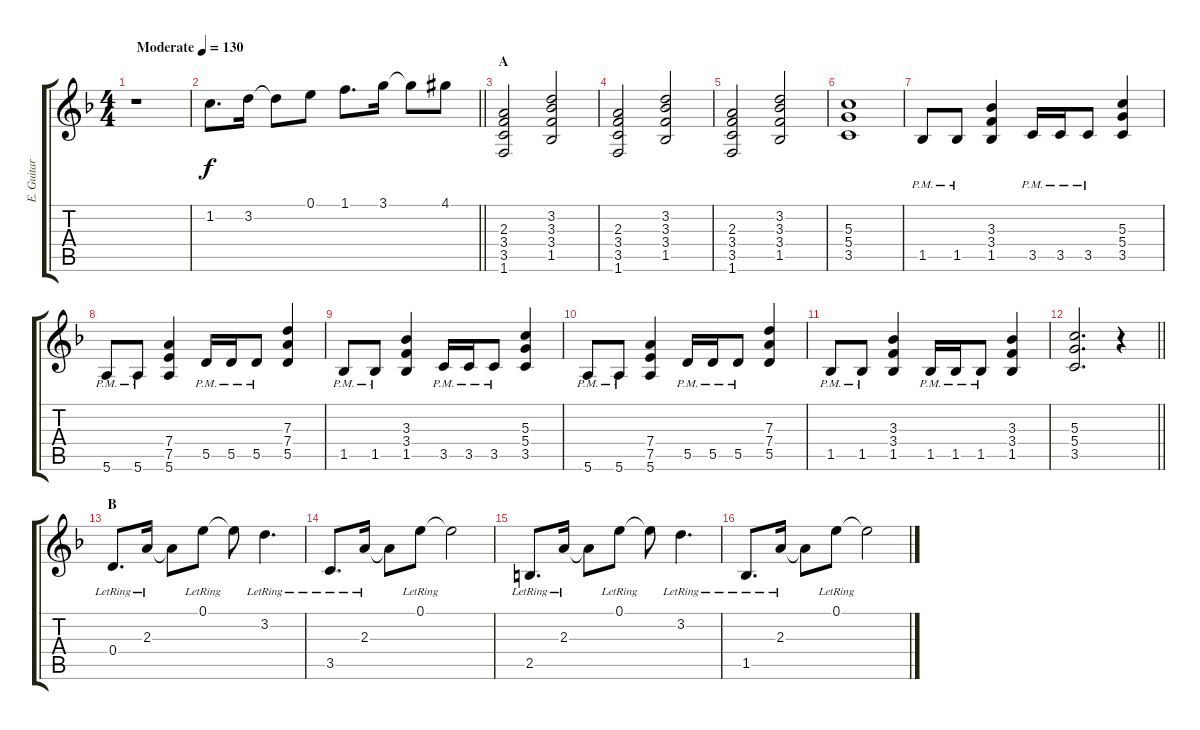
\track ("E. Guitar I" "E. Guitar ") {instrument overdrivenguitar}
\staff {score tabs}
\tuning (E4 B3 G3 D3 A2 E2) {hide}
\ts (4 4)
\tempo (130 "Moderate")
\clef g2
\ks f
r.1{dy f instrument overdrivenguitar} |
\barLineRight lightlight
1.2.8{d} 3.2.16 3.2{t}.8 0.1.8 1.1.8{d} 3.1.16 3.1{t}.8 4.1{acc #}.8 |
\section ("" "A")
(2.3 3.4 3.5 1.6).2 (3.2 3.3 3.4 1.5).2 |
(2.3 3.4 3.5 1.6).2 (3.2 3.3 3.4 1.5).2 |
(2.3 3.4 3.5 1.6).2 (3.2 3.3 3.4 1.5).2 |
(5.3 5.4 3.5).1 |
1.5{pm}.8 1.5{pm}.8 (3.3 3.4 1.5).4 3.5{pm}.16 3.5{pm}.16 3.5{pm}.8 (5.3 5.4 3.5).4 |
5.6{pm}.8 5.6{pm}.8 (7.4 7.5 5.6).4 5.5{pm}.16 5.5{pm}.16 5.5{pm}.8 (7.3 7.4 5.5).4 |
1.5{pm}.8 1.5{pm}.8 (3.3 3.4 1.5).4 3.5{pm}.16 3.5{pm}.16 3.5{pm}.8 (5.3 5.4 3.5).4 |
5.6{pm}.8 5.6{pm}.8 (7.4 7.5 5.6).4 5.5{pm}.16 5.5{pm}.16 5.5{pm}.8 (7.3 7.4 5.5).4 |
1.5{pm}.8 1.5{pm}.8 (3.3 3.4 1.5).4 1.5{pm}.16 1.5{pm}.16 1.5{pm}.8 (3.3 3.4 1.5).4 |
\barLineRight lightlight
(5.3 5.4 3.5).2{d} r.4 |
\section ("" "B")
0.4{lr}.8{d} 2.3{lr}.16 2.3{t}.8 0.1{lr}.8 0.1{t}.8 3.2{lr}.4{d} |
3.5{lr}.8{d} 2.3{lr}.16 2.3{t}.8 0.1{lr}.8 0.1{t}.2 |
2.5{lr}.8{d} 2.3{lr}.16 2.3{t}.8 0.1{lr}.8 0.1{t}.8 3.2{lr}.4{d} |
1.5{lr}.8{d} 2.3{lr}.16 2.3{t}.8 0.1{lr}.8 0.1{t}.2
